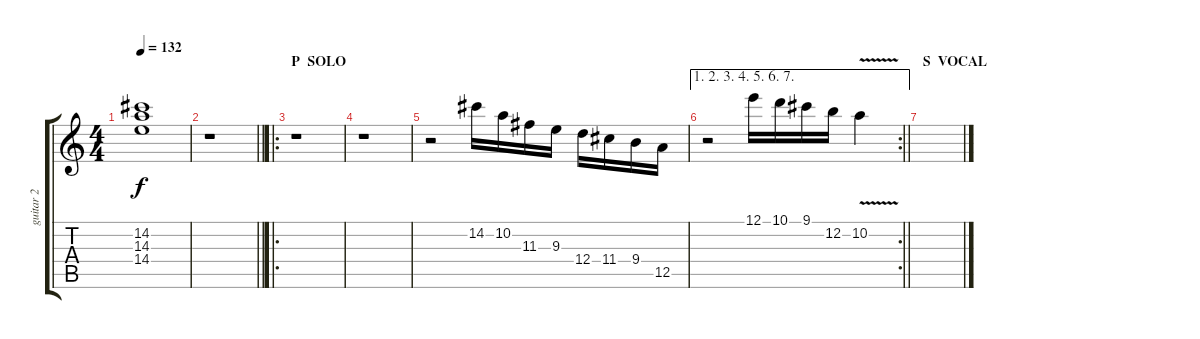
\track ("guitar 2" "guitar 2") {instrument distortionguitar}
\staff {score tabs}
\tuning (E4 B3 G3 D3 A2 E2) {hide}
\ts (4 4)
\tempo 132
\clef g2
\ks c
(14.2{t} 14.3{t} 14.4{t}).1{dy f} |
\barLineRight lightlight
r.1 |
\ro
\section ("" "P  SOLO")
r.1 |
r.1 |
r.2 14.2.16 10.2.16 11.3.16 9.3.16 12.4.16 11.4.16 9.4.16 12.5.16 |
\ae (1 2 3 4 5 6 7)
\rc 2
\barLineRight lightlight
r.2 12.1.16 10.1.16 9.1.16 12.2.16 10.2{v}.4 |
\section ("" "S  VOCAL")
